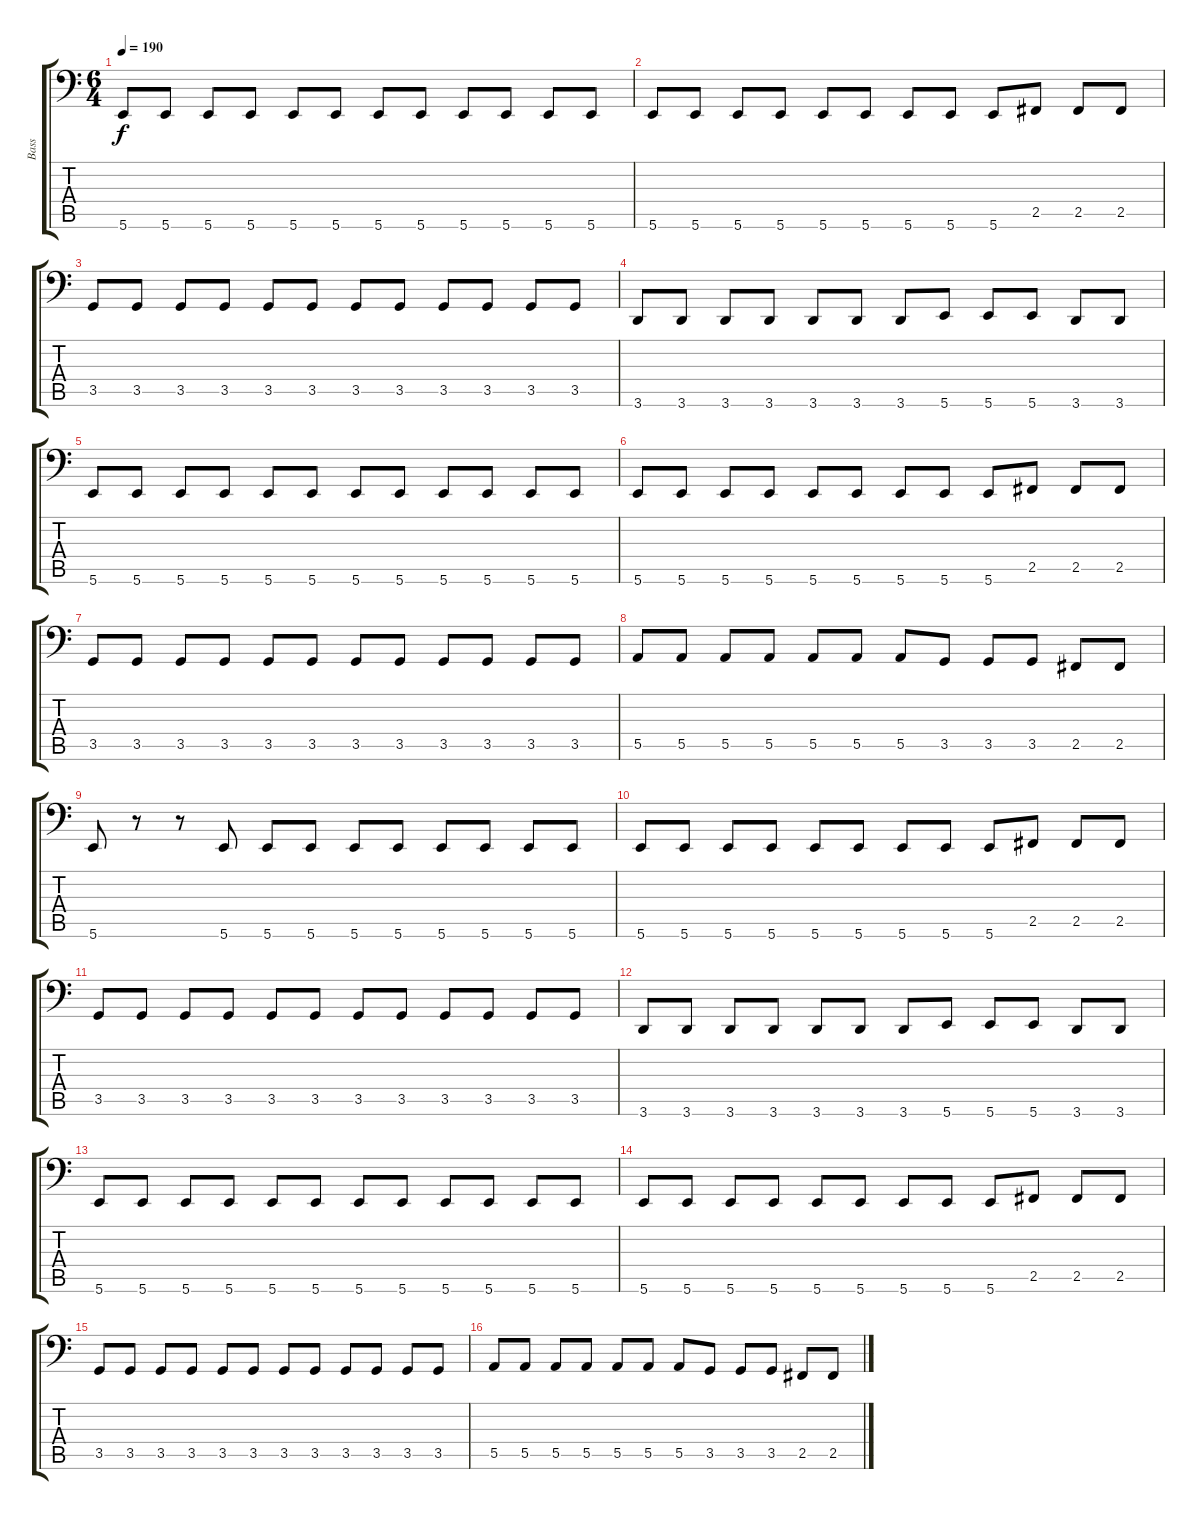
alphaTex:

\track ("Bass" "Bass") {instrument electricbasspick}
\staff {score tabs}
\tuning (B2 G2 D2 A1 E1 B0) {hide}
\ts (6 4)
\tempo 190
\clef f4
\ks c
5.6.8{dy f} 5.6.8 5.6.8 5.6.8 5.6.8 5.6.8 5.6.8 5.6.8 5.6.8 5.6.8 5.6.8 5.6.8 |
5.6.8 5.6.8 5.6.8 5.6.8 5.6.8 5.6.8 5.6.8 5.6.8 5.6.8 2.5.8 2.5.8 2.5.8 |
3.5.8 3.5.8 3.5.8 3.5.8 3.5.8 3.5.8 3.5.8 3.5.8 3.5.8 3.5.8 3.5.8 3.5.8 |
3.6.8 3.6.8 3.6.8 3.6.8 3.6.8 3.6.8 3.6.8 5.6.8 5.6.8 5.6.8 3.6.8 3.6.8 |
5.6.8 5.6.8 5.6.8 5.6.8 5.6.8 5.6.8 5.6.8 5.6.8 5.6.8 5.6.8 5.6.8 5.6.8 |
5.6.8 5.6.8 5.6.8 5.6.8 5.6.8 5.6.8 5.6.8 5.6.8 5.6.8 2.5.8 2.5.8 2.5.8 |
3.5.8 3.5.8 3.5.8 3.5.8 3.5.8 3.5.8 3.5.8 3.5.8 3.5.8 3.5.8 3.5.8 3.5.8 |
5.5.8 5.5.8 5.5.8 5.5.8 5.5.8 5.5.8 5.5.8 3.5.8 3.5.8 3.5.8 2.5.8 2.5.8 |
5.6.8 r.8 r.8 5.6.8 5.6.8 5.6.8 5.6.8 5.6.8 5.6.8 5.6.8 5.6.8 5.6.8 |
5.6.8 5.6.8 5.6.8 5.6.8 5.6.8 5.6.8 5.6.8 5.6.8 5.6.8 2.5.8 2.5.8 2.5.8 |
3.5.8 3.5.8 3.5.8 3.5.8 3.5.8 3.5.8 3.5.8 3.5.8 3.5.8 3.5.8 3.5.8 3.5.8 |
3.6.8 3.6.8 3.6.8 3.6.8 3.6.8 3.6.8 3.6.8 5.6.8 5.6.8 5.6.8 3.6.8 3.6.8 |
5.6.8 5.6.8 5.6.8 5.6.8 5.6.8 5.6.8 5.6.8 5.6.8 5.6.8 5.6.8 5.6.8 5.6.8 |
5.6.8 5.6.8 5.6.8 5.6.8 5.6.8 5.6.8 5.6.8 5.6.8 5.6.8 2.5.8 2.5.8 2.5.8 |
3.5.8 3.5.8 3.5.8 3.5.8 3.5.8 3.5.8 3.5.8 3.5.8 3.5.8 3.5.8 3.5.8 3.5.8 |
5.5.8 5.5.8 5.5.8 5.5.8 5.5.8 5.5.8 5.5.8 3.5.8 3.5.8 3.5.8 2.5.8 2.5.8
